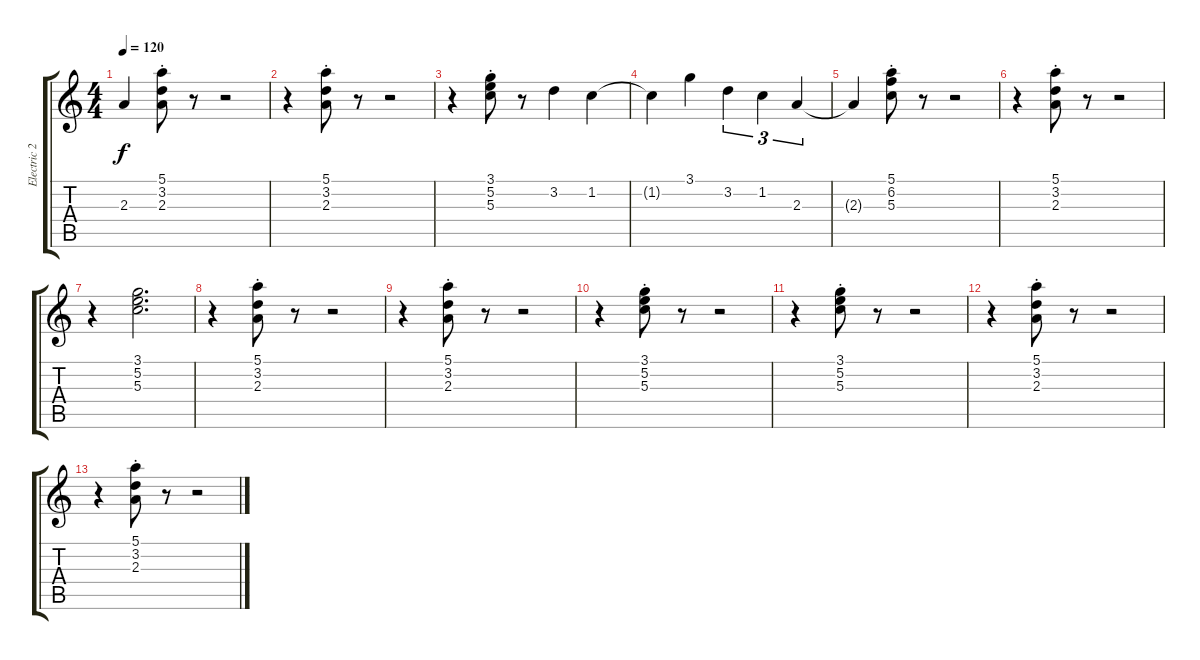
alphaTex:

\track ("Electric 2" "Electric 2") {instrument distortionguitar}
\staff {score tabs}
\tuning (E4 B3 G3 D3 A2 E2) {hide}
\ts (4 4)
\tempo 120
\clef g2
\ks c
2.3{t}.4{dy f} (5.1{st} 3.2{st} 2.3{st}).8 r.8 r.2 |
r.4 (5.1{st} 3.2{st} 2.3{st}).8 r.8 r.2 |
r.4 (3.1{st} 5.2{st} 5.3{st}).8 r.8 3.2.4 1.2.4 |
1.2{t}.4 3.1.4 3.2.4{tu (3 2)} 1.2.4{tu (3 2)} 2.3.4{tu (3 2)} |
2.3{t}.4 (5.1{st} 6.2{st} 5.3{st}).8 r.8 r.2 |
r.4 (5.1{st} 3.2{st} 2.3{st}).8 r.8 r.2 |
r.4 (3.1 5.2 5.3).2{d} |
r.4 (5.1{st} 3.2{st} 2.3{st}).8 r.8 r.2 |
r.4 (5.1{st} 3.2{st} 2.3{st}).8 r.8 r.2 |
r.4 (3.1{st} 5.2{st} 5.3{st}).8 r.8 r.2 |
r.4 (3.1{st} 5.2{st} 5.3{st}).8 r.8 r.2 |
r.4 (5.1{st} 3.2{st} 2.3{st}).8 r.8 r.2 |
r.4 (5.1{st} 3.2{st} 2.3{st}).8 r.8 r.2
